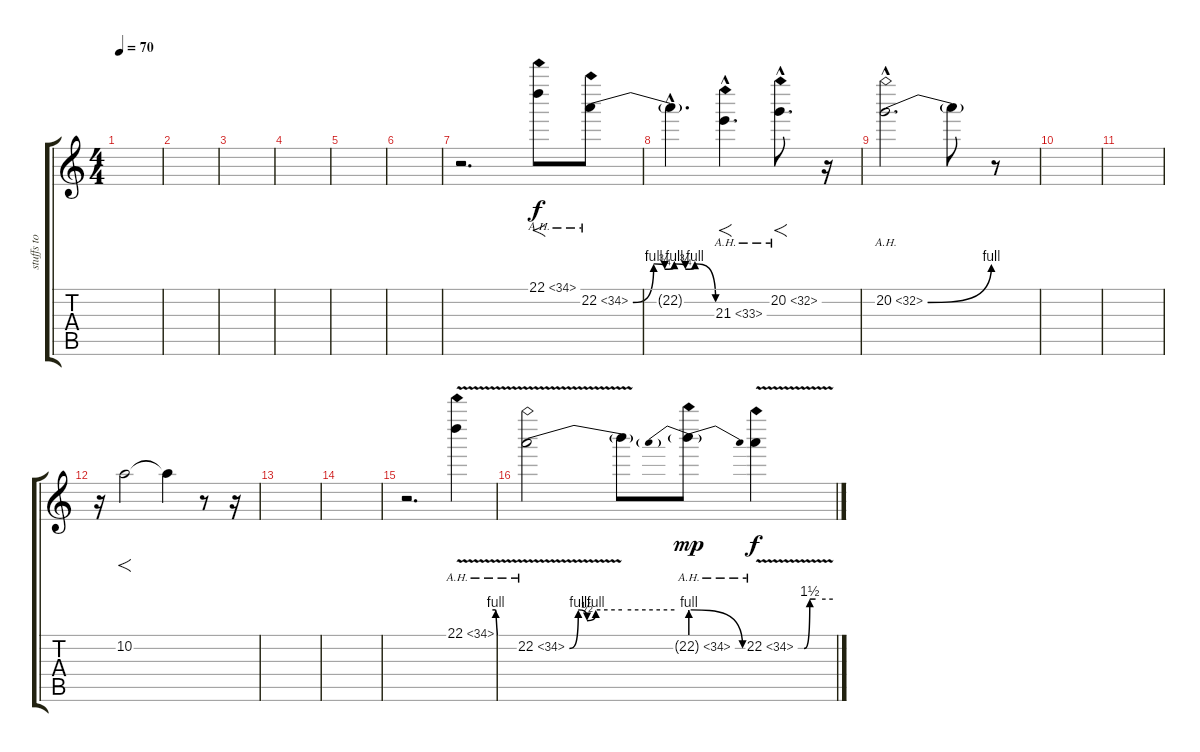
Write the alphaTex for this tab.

\track ("stuffs to sounds good" "stuffs to ") {instrument overdrivenguitar}
\staff {score tabs}
\tuning (E4 B3 G3 D3 A2 E2) {hide}
\ts (4 4)
\tempo 70
\clef g2
\ks c
|
|
|
|
|
|
r.2{d} 22.1{ah 12}.8{f} 22.2{be (custom 0 0 15 4 23 3 30 4 38 3 45 4 60 0) ah 12}.8 |
22.2{hac t}.4{d} 21.3{ah 12 hac}.4{f d} 20.2{ah 12 hac}.8{f d} r.16 |
20.2{be (bend 0 0 60 4) ah 12 hac}.2{d} 20.2{t}.8 r.8 |
|
|
r.16{instrument guitarharmonics} 10.2.2{f} 10.2{t}.4 r.8 r.16 |
|
|
r.2{d instrument overdrivenguitar} 22.1{be (custom 0 0 15 0 30 4 60 4) ah 12 v}.4 |
22.2{be (custom 0 0 5 4 10 2 15 4 30 4 60 4) ah 12 v}.2 22.2{t}.8 22.2{be (prebendrelease 0 4 60 0) ah 12 g}.8{dy mp} 22.2{be (custom 0 0 10 0 20 6 30 6 60 6) ah 12 v}.4{dy f}
